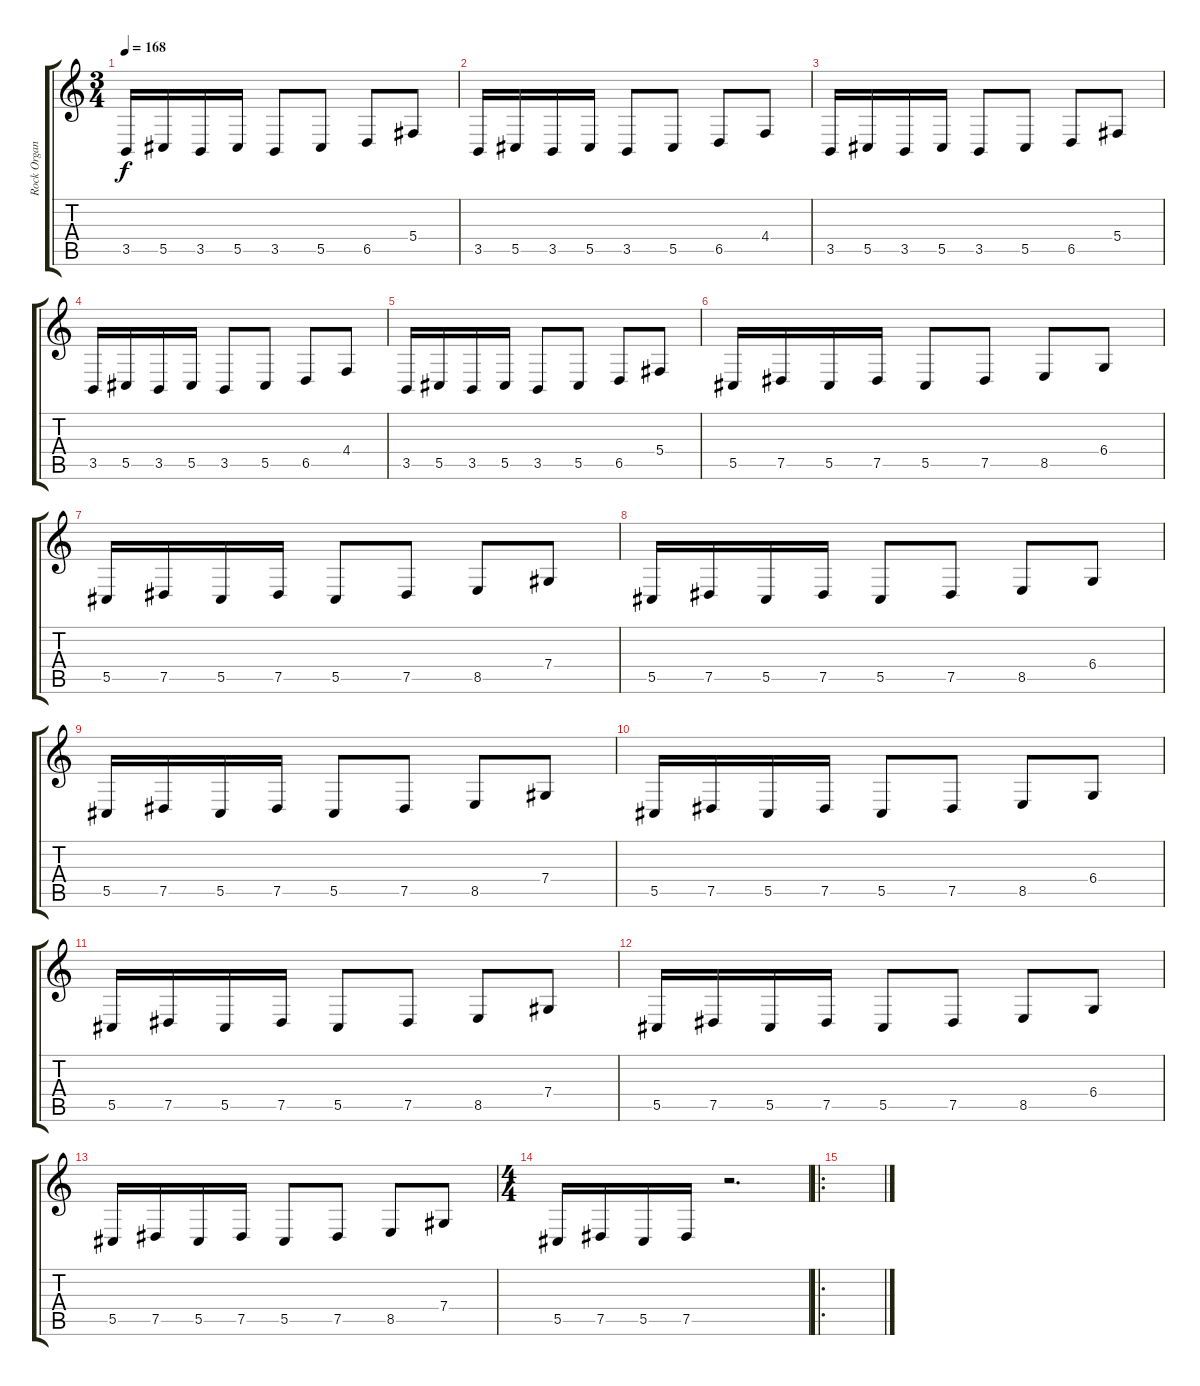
\track ("Rock Organ" "Rock Organ") {instrument rockorgan}
\staff {score tabs}
\tuning (Eb4 Bb3 Gb3 Db3 Ab2 Eb2) {hide}
\ts (3 4)
\tempo 168
\clef g2
\ks c
3.5.16{dy f} 5.5.16 3.5.16 5.5.16 3.5.8 5.5.8 6.5.8 5.4.8 |
3.5.16 5.5.16 3.5.16 5.5.16 3.5.8 5.5.8 6.5.8 4.4.8 |
3.5.16 5.5.16 3.5.16 5.5.16 3.5.8 5.5.8 6.5.8 5.4.8 |
3.5.16 5.5.16 3.5.16 5.5.16 3.5.8 5.5.8 6.5.8 4.4.8 |
3.5.16 5.5.16 3.5.16 5.5.16 3.5.8 5.5.8 6.5.8 5.4.8 |
5.5.16 7.5.16 5.5.16 7.5.16 5.5.8 7.5.8 8.5.8 6.4.8 |
5.5.16 7.5.16 5.5.16 7.5.16 5.5.8 7.5.8 8.5.8 7.4.8 |
5.5.16 7.5.16 5.5.16 7.5.16 5.5.8 7.5.8 8.5.8 6.4.8 |
5.5.16 7.5.16 5.5.16 7.5.16 5.5.8 7.5.8 8.5.8 7.4.8 |
5.5.16 7.5.16 5.5.16 7.5.16 5.5.8 7.5.8 8.5.8 6.4.8 |
5.5.16 7.5.16 5.5.16 7.5.16 5.5.8 7.5.8 8.5.8 7.4.8 |
5.5.16 7.5.16 5.5.16 7.5.16 5.5.8 7.5.8 8.5.8 6.4.8 |
5.5.16 7.5.16 5.5.16 7.5.16 5.5.8 7.5.8 8.5.8 7.4.8 |
\ts (4 4)
5.5.16 7.5.16 5.5.16 7.5.16 r.2{d} |
\ro
